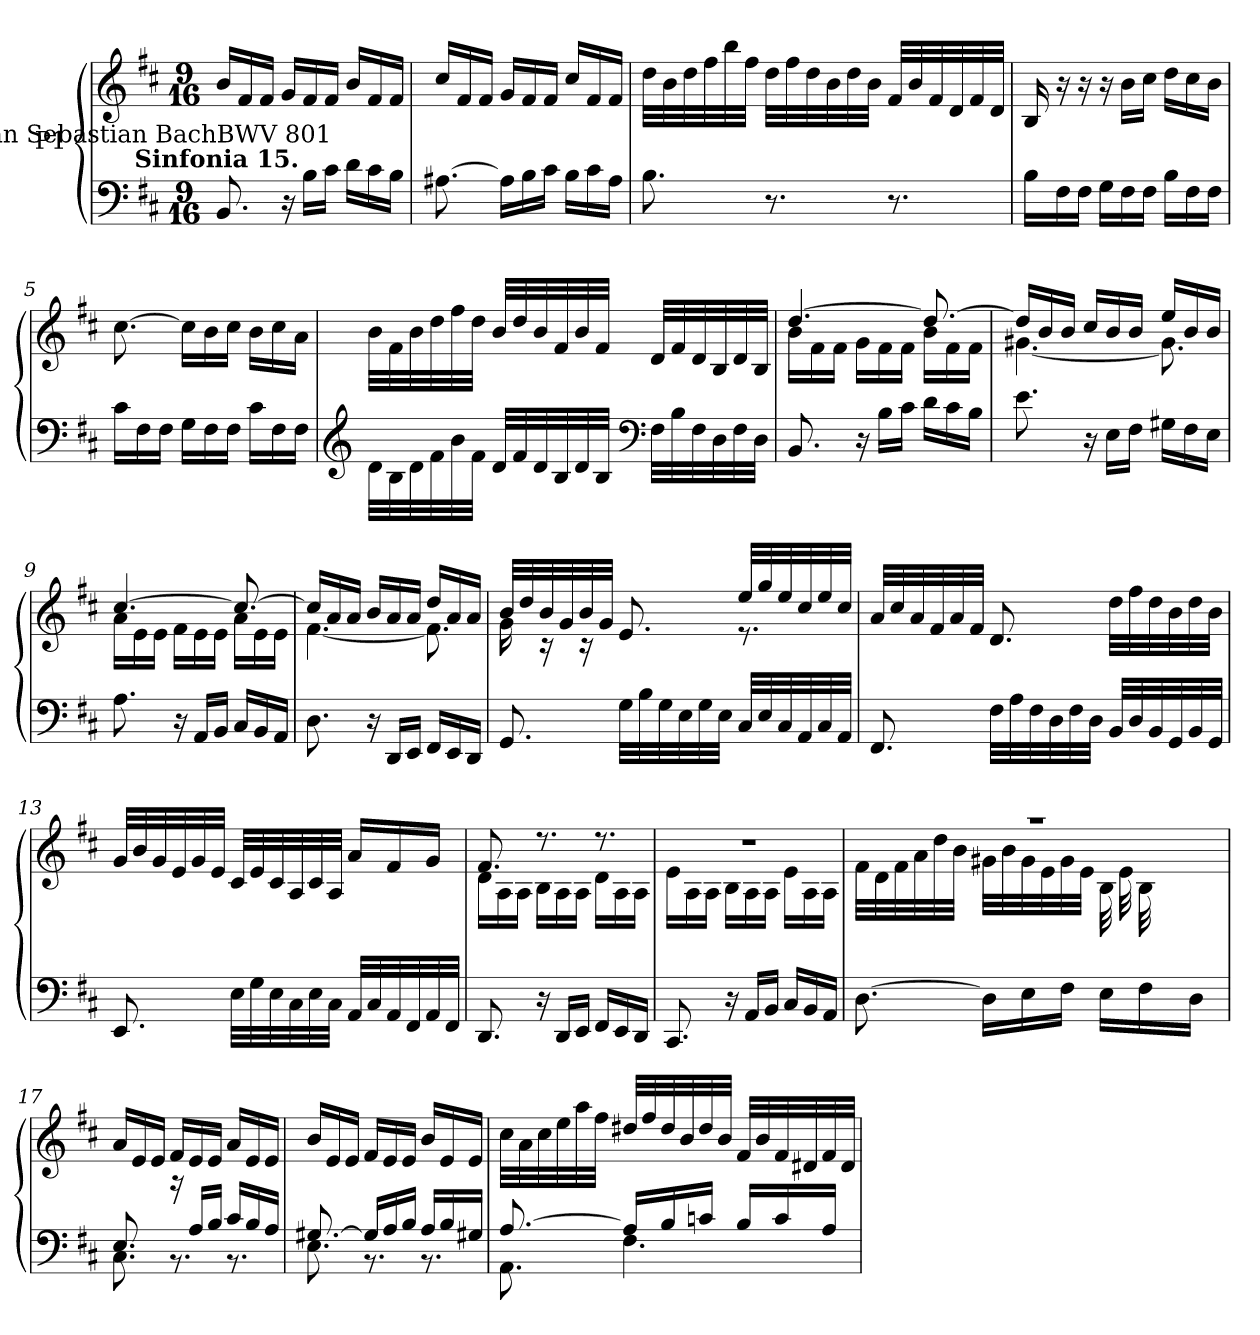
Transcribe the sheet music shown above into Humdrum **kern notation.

**kern	**kern
*part1	*part1
*staff2	*staff1
*I"P1	*
!!LO:PB:g=z
*clefF4	*clefG2
*k[f#c#]	*k[f#c#]
*D:	*D:
*M9/16	*M9/16
=1	=1
!LO:TX:a:B:cj:t=Sinfonia 15.	!
!LO:TX:a:rj:t=Johann Sebastian Bach	!
!LO:TX:t=BWV 801	!
8.BBi/	16bi/LL
.	16f#i/
.	16f#i/JJ
16r	16gi/LL
16Bi\LL	16f#i/
16c#i\JJ	16f#i/JJ
16di\LL	16bi/LL
16c#i\	16f#i/
16Bi\JJ	16f#i/JJ
=2	=2
[8.A#Xi\	16cc#i/LL
.	16f#i/
.	16f#i/JJ
16A#i\LL]	16gi/LL
16Bi\	16f#i/
16c#i\JJ	16f#i/JJ
16Bi\LL	16cc#i/LL
16c#i\	16f#i/
16A#i\JJ	16f#i/JJ
=3	=3
8.Bi\	32ddi\LLL
.	32bi\
.	32ddi\
.	32ff#i\
.	32bbi\
.	32ff#i\JJJ
8.r	32ddi\LLL
.	32ff#i\
.	32ddi\
.	32bi\
.	32ddi\
.	32bi\JJJ
8.r	32f#i/LLL
.	32bi/
.	32f#i/
.	32di/
.	32f#i/
.	32di/JJJ
!!LO:LB:g=z
=4	=4
16Bi\LL	16Bi/
16F#i\	16r
16F#i\JJ	16r
16Gi\LL	16r
16F#i\	16bi\LL
16F#i\JJ	16cc#i\JJ
16Bi\LL	16ddi\LL
16F#i\	16cc#i\
16F#i\JJ	16bi\JJ
=5	=5
16c#i\LL	[8.cc#i\
16F#i\	.
16F#i\JJ	.
16Gi\LL	16cc#i\LL]
16F#i\	16bi\
16F#i\JJ	16cc#i\JJ
16c#i\LL	16bi\LL
16F#i\	16cc#i\
16F#i\JJ	16ai\JJ
=6	=6
*clefG2	*
32di\LLL	32bi\LLL
32Bi\	32f#i\
32di\	32bi\
32f#i\	32ddi\
32bi\	32ff#i\
32f#i\JJJ	32ddi\JJJ
32di/LLL	32bi/LLL
32f#i/	32ddi/
32di/	32bi/
32Bi/	32f#i/
32di/	32bi/
32Bi/JJJ	32f#i/JJJ
*clefF4	*
32F#i\LLL	32di/LLL
32Bi\	32f#i/
32F#i\	32di/
32Di\	32Bi/
32F#i\	32di/
32Di\JJJ	32Bi/JJJ
!!LO:LB:g=z
=7	=7
*	*^
8.BBi/	[4.ddi/	16bi\LL
.	.	16f#i\
.	.	16f#i\JJ
16r	.	16gi\LL
16Bi\LL	.	16f#i\
16c#i\JJ	.	16f#i\JJ
16di\LL	8.ddi/_	16bi\LL
16c#i\	.	16f#i\
16Bi\JJ	.	16f#i\JJ
=8	=8	=8
8.ei\	16ddi/LL]	[4.g#Xi\
.	16bi/	.
.	16bi/JJ	.
16r	16cc#i/LL	.
16Ei\LL	16bi/	.
16F#i\JJ	16bi/JJ	.
16G#Xi\LL	16eei/LL	8.g#i\]
16F#i\	16bi/	.
16Ei\JJ	16bi/JJ	.
=9	=9	=9
8.Ai\	[4.cc#i/	16ai\LL
.	.	16ei\
.	.	16ei\JJ
16r	.	16f#i\LL
16AAi/LL	.	16ei\
16BBi/JJ	.	16ei\JJ
16C#i/LL	8.cc#i/_	16ai\LL
16BBi/	.	16ei\
16AAi/JJ	.	16ei\JJ
!!LO:LB:g=z	!!
=10	=10	=10
8.Di\	16cc#i/LL]	[4.f#i\
.	16ai/	.
.	16ai/JJ	.
16r	16bi/LL	.
16DDi/LL	16ai/	.
16EEi/JJ	16ai/JJ	.
16FF#i/LL	16ddi/LL	8.f#i\]
16EEi/	16ai/	.
16DDi/JJ	16ai/JJ	.
=11	=11	=11
8.GGi/	32bi/LLL	16gi\
.	32ddi/	.
.	32bi/	16r
.	32gi/	.
.	32bi/	16r
.	32gi/JJJ	.
32Gi\LLL	8.ei/	8.ryy
32Bi\	.	.
32Gi\	.	.
32Ei\	.	.
32Gi\	.	.
32Ei\JJJ	.	.
32C#i/LLL	32eei/LLL	8.r
32Ei/	32ggi/	.
32C#i/	32eei/	.
32AAi/	32cc#i/	.
32C#i/	32eei/	.
32AAi/JJJ	32cc#i/JJJ	.
=12	=12	=12
8.FF#i/	32ai/LLL	2ryy
.	32cc#i/	.
.	32ai/	.
.	32f#i/	.
.	32ai/	.
.	32f#i/JJJ	.
32F#i\LLL	8.di/	.
32Ai\	.	.
32F#i\	.	.
32Di\	.	.
32F#i\	.	.
32Di\JJJ	.	.
32BBi/LLL	32ddi\LLL	.
32Di/	32ff#i\	.
32BBi/	32ddi\	.
32GGi/	32bi\	.
32BBi/	32ddi\	16ryy
32GGi/JJJ	32bi\JJJ	.
!!LO:LB:g=z	!!
=13	=13	=13
8.EEi/	32gi/LLL	2ryy
.	32bi/	.
.	32gi/	.
.	32ei/	.
.	32gi/	.
.	32ei/JJJ	.
32Ei\LLL	32c#i/LLL	.
32Gi\	32ei/	.
32Ei\	32c#i/	.
32C#i\	32Ai/	.
32Ei\	32c#i/	.
32C#i\JJJ	32Ai/JJJ	.
32AAi/LLL	16ai/LL	.
32C#i/	.	.
32AAi/	16f#i/	.
32FF#i/	.	.
32AAi/	16gi/JJ	16ryy
32FF#i/JJJ	.	.
=14	=14	=14
8.DDi/	8.f#i/	16di\LL
.	.	16Ai\
.	.	16Ai\JJ
16r	8.r	16Bi\LL
16DDi/LL	.	16Ai\
16EEi/JJ	.	16Ai\JJ
16FF#i/LL	8.r	16di\LL
16EEi/	.	16Ai\
16DDi/JJ	.	16Ai\JJ
=15	=15	=15
!	!LO:N:vis=1	!
8.CC#i/	16%9r	16ei\LL
.	.	16Ai\
.	.	16Ai\JJ
16r	.	16Bi\LL
16AAi/LL	.	16Ai\
16BBi/JJ	.	16Ai\JJ
16C#i/LL	.	16ei\LL
16BBi/	.	16Ai\
16AAi/JJ	.	16Ai\JJ
!!LO:PB:g=z	!!
=16	=16	=16
*^	*	*
!	!	!LO:N:vis=1	!
4...ryy	[8.Di\	16%9r	32f#i\LLL
.	.	.	32di\
.	.	.	32f#i\
.	.	.	32ai\
.	.	.	32ddi\
.	.	.	32bi\JJJ
.	16Di\LL]	.	32g#Xi\LLL
.	.	.	32bi\
.	16Ei\	.	32g#i\
.	.	.	32ei\
.	16F#i\JJ	.	32g#i\
.	.	.	32ei\JJJ
.	16Ei\LL	.	32Bi\LLL
.	.	.	32ei\
.	16F#i\	.	32Bi\
32G#Xi/	.	.	16.ryy
32Bi/	16Di\JJ	.	.
32G#i/JJJ	.	.	.
=17	=17	=17	=17
8.Ei/	8.C#i\	16ai/LL	8.ryy
.	.	16ei/	.
.	.	16ei/JJ	.
16ryy	8.r	16f#i/LL	16r
16Ai/LL	.	16ei/	4ryy
16Bi/JJ	.	16ei/JJ	.
16c#i/LL	8.r	16ai/LL	.
16Bi/	.	16ei/	.
16Ai/JJ	.	16ei/JJ	16ryy
*	*	*v	*v
=18	=18	=18
[8.G#Xi/	8.Ei\	16bi/LL
.	.	16ei/
.	.	16ei/JJ
16G#i/LL]	8.r	16f#i/LL
16Ai/	.	16ei/
16Bi/JJ	.	16ei/JJ
16Ai/LL	8.r	16bi/LL
16Bi/	.	16ei/
16G#Xi/JJ	.	16ei/JJ
!!LO:LB:g=z
=19	=19	=19
*	*	*^
[8.Ai/	8.AAi\	32cc#i\LLL	2ryy
.	.	32ai\	.
.	.	32cc#i\	.
.	.	32eei\	.
.	.	32aai\	.
.	.	32ff#i\JJJ	.
16Ai/LL]	4.F#i\	32dd#Xi/LLL	.
.	.	32ff#i/	.
16Bi/	.	32dd#i/	.
.	.	32bi/	.
16cni/JJ	.	32dd#i/	.
.	.	32bi/JJJ	.
16Bi/LL	.	32f#i/LLL	.
.	.	32bi/	.
16ci/	.	32f#i/	.
.	.	32d#Xi/	.
16Ai/JJ	.	32f#i/	16ryy
.	.	32d#i/JJJ	.
*v	*v	*	*
*	*v	*v
=	=
*-	*-
